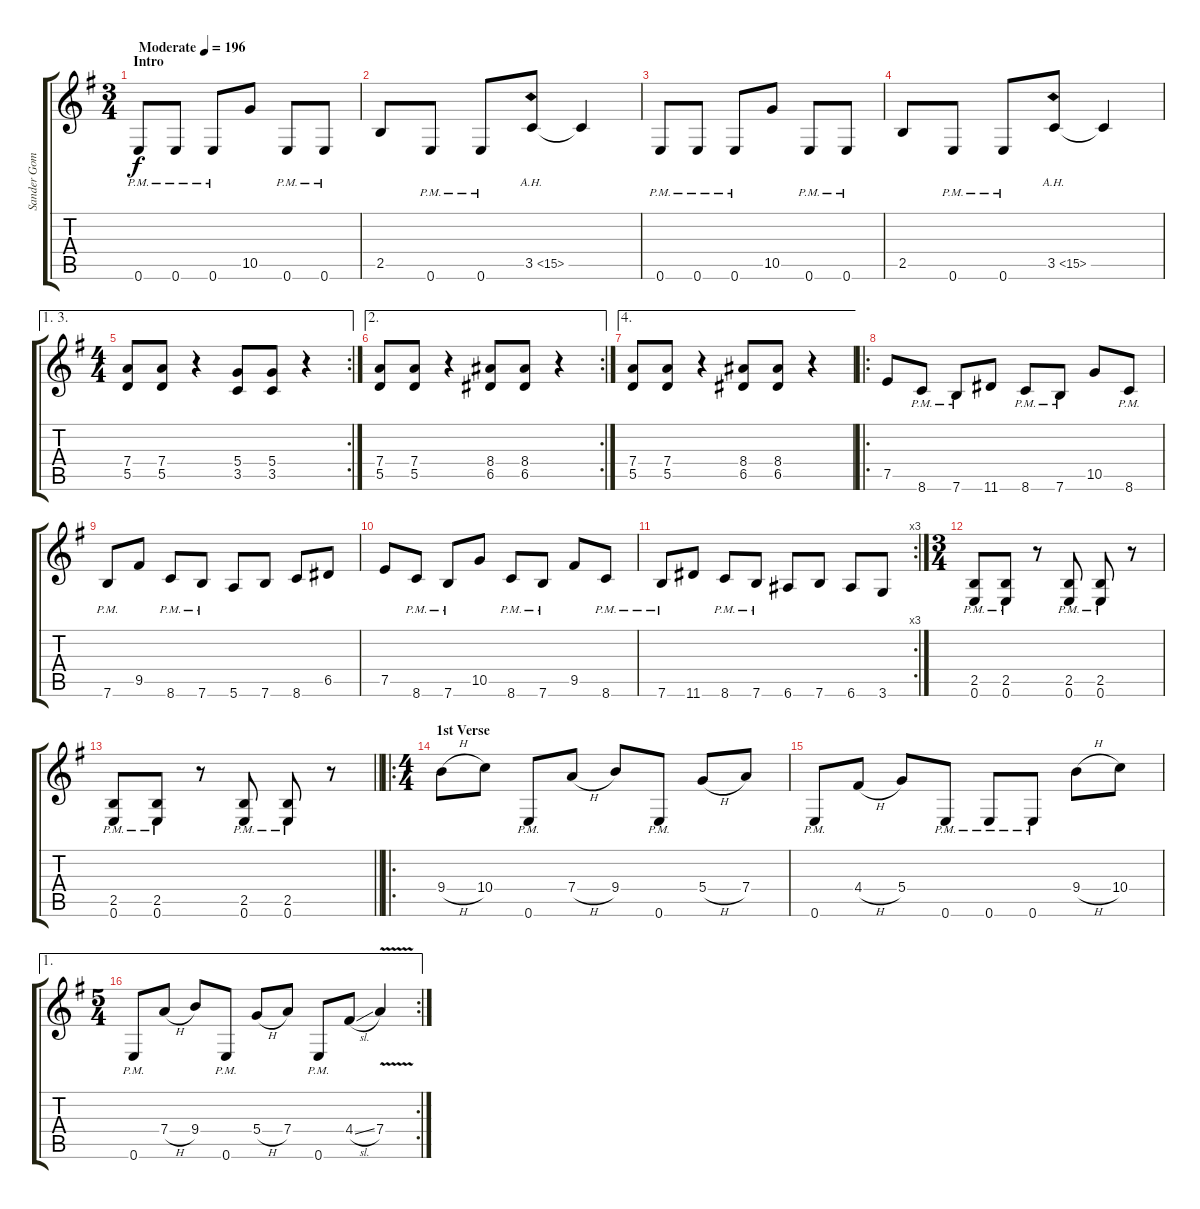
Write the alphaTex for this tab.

\track ("Sander Gommans" "Sander Gom") {instrument distortionguitar}
\staff {score tabs}
\tuning (E4 B3 G3 D3 A2 E2) {hide}
\ts (3 4)
\section ("" "Intro")
\tempo (196 "Moderate")
\clef g2
\ks g
0.6{pm}.8{dy f instrument distortionguitar} 0.6{pm}.8 0.6{pm}.8 10.5.8 0.6{pm}.8 0.6{pm}.8 |
2.5.8 0.6{pm}.8 0.6{pm}.8 3.5{ah 12}.8 3.5{t}.4 |
0.6{pm}.8 0.6{pm}.8 0.6{pm}.8 10.5.8 0.6{pm}.8 0.6{pm}.8 |
2.5.8 0.6{pm}.8 0.6{pm}.8 3.5{ah 12}.8 3.5{t}.4 |
\ae (1 3)
\rc 2
\ts (4 4)
(7.4 5.5).8 (7.4 5.5).8 r.4 (5.4 3.5).8 (5.4 3.5).8 r.4 |
\ae 2
\rc 2
(7.4 5.5).8 (7.4 5.5).8 r.4 (8.4 6.5).8 (8.4 6.5).8 r.4 |
\ae 4
(7.4 5.5).8 (7.4 5.5).8 r.4 (8.4 6.5).8 (8.4 6.5).8 r.4 |
\ro
7.5.8 8.6{pm}.8 7.6{pm}.8 11.6.8 8.6{pm}.8 7.6{pm}.8 10.5.8 8.6{pm}.8 |
7.6{pm}.8 9.5.8 8.6{pm}.8 7.6{pm}.8 5.6.8 7.6.8 8.6.8 6.5.8 |
7.5.8 8.6{pm}.8 7.6{pm}.8 10.5.8 8.6{pm}.8 7.6{pm}.8 9.5.8 8.6{pm}.8 |
\rc 3
7.6{pm}.8 11.6.8 8.6{pm}.8 7.6{pm}.8 6.6.8 7.6.8 6.6.8 3.6.8 |
\ts (3 4)
(2.5{pm} 0.6{pm}).8 (2.5{pm} 0.6{pm}).8 r.8 (2.5{pm} 0.6{pm}).8 (2.5{pm} 0.6{pm}).8 r.8 |
\barLineRight lightlight
(2.5{pm} 0.6{pm}).8 (2.5{pm} 0.6{pm}).8 r.8 (2.5{pm} 0.6{pm}).8 (2.5{pm} 0.6{pm}).8 r.8 |
\ro
\ts (4 4)
\section ("" "1st Verse")
9.4{h}.8 10.4.8 0.6{pm}.8 7.4{h}.8 9.4.8 0.6{pm}.8 5.4{h}.8 7.4.8 |
0.6{pm}.8 4.4{h}.8 5.4.8 0.6{pm}.8 0.6{pm}.8 0.6{pm}.8 9.4{h}.8 10.4.8 |
\ae 1
\rc 2
\ts (5 4)
0.6{pm}.8 7.4{h}.8 9.4.8 0.6{pm}.8 5.4{h}.8 7.4.8 0.6{pm}.8 4.4{sl}.8 7.4{v}.4
